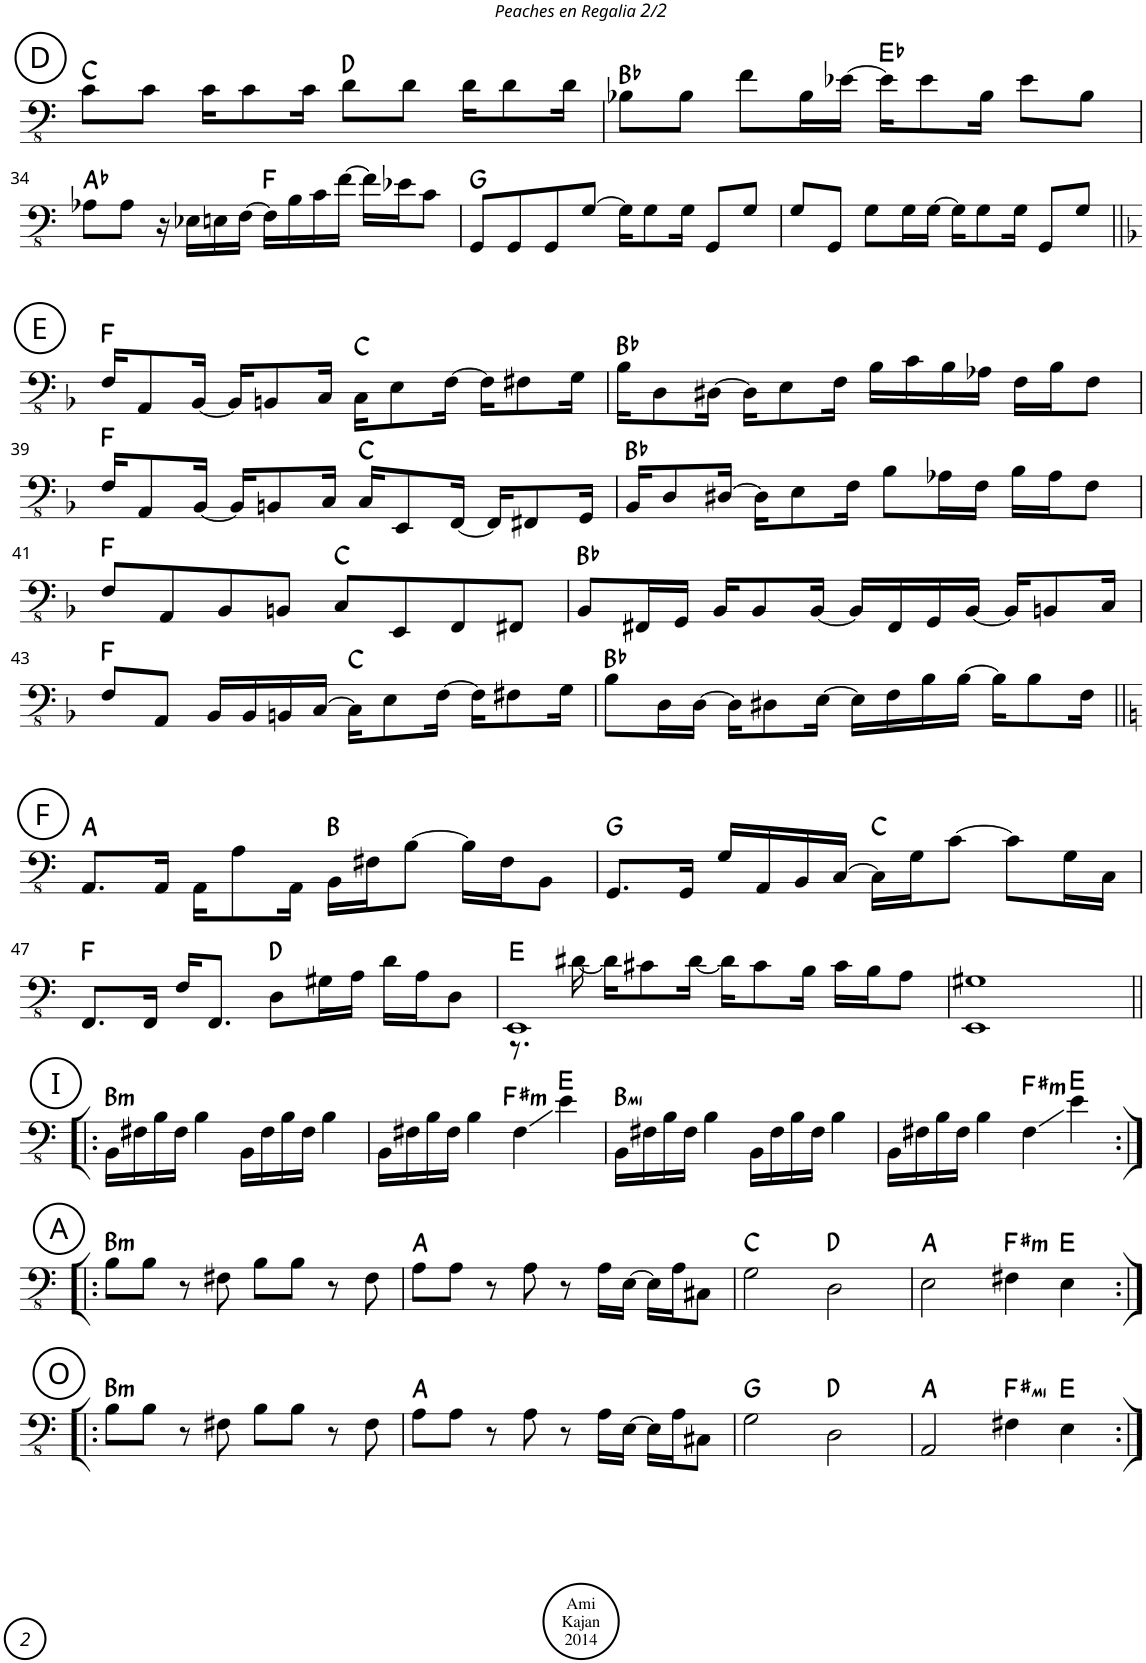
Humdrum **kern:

**kern	**harte
*part1	*part1
*staff1	*
*I"Fretless Electric Bass	*
!!LO:PB:g=z
*clefFv4	*
*k[]	*
!!LO:REH:place=s1:a:cj:enc=circle:fs=14:t=D
=32	=32
!	!LO:H:kt=N.C.
8C\L	N
8C\J	.
16C\KL	.
8C\	.
16C\Jk	.
!	!LO:H:kt=N.C.
8D\L	N
8D\J	.
16D\KL	.
8D\	.
16D\Jk	.
=33	=33
!	!LO:H:kt=N.C.
8BB-X\L	N
8BB-\J	.
8F\L	.
16BB-\L	.
[16E-X\JJ	.
!	!LO:H:kt=N.C.
16E-\KL]	N
8E-\	.
16BB-\Jk	.
8E-\L	.
8BB-\J	.
!!LO:LB:g=z
=34	=34
!	!LO:H:kt=N.C.
8AA-X\L	N
8AA-\J	.
16r	.
16EE-X\LL	.
16EEn\	.
[16FF\JJ	.
!	!LO:H:kt=N.C.
16FF\LL]	N
16BB\	.
16C\	.
[16F\JJ	.
16F\LL]	.
16E-X\J	.
8C\J	.
=35	=35
!	!LO:H:kt=N.C.
8GGG/L	N
8GGG/	.
8GGG/	.
[8GG/J	.
16GG\KL]	.
8GG\	.
16GG\Jk	.
8GGG/L	.
8GG/J	.
=36	=36
8GG/L	.
8GGG/J	.
8GG\L	.
16GG\L	.
[16GG\JJ	.
16GG\KL]	.
8GG\	.
16GG\Jk	.
8GGG/L	.
8GG/J	.
!!LO:LB:g=z
!!LO:REH:place=s1:a:cj:enc=circle:fs=14:t=E
=37||	=37||
*k[b-]	*
!	!LO:H:kt=N.C.
16FF/KL	N
8AAA/	.
[16BBB-/Jk	.
16BBB-/KL]	.
8BBBn/	.
16CC/Jk	.
!	!LO:H:kt=N.C.
16CC\KL	N
8EE\	.
[16FF\Jk	.
16FF\KL]	.
8FF#X\	.
16GG\Jk	.
=38	=38
!	!LO:H:kt=N.C.
16BB-\KL	N
8DD\	.
[16DD#X\Jk	.
16DD#\KL]	.
8EE\	.
16FF\Jk	.
16BB-\LL	.
16C\	.
16BB-\	.
16AA-X\JJ	.
16FF\LL	.
16BB-\J	.
8FF\J	.
!!LO:LB:g=z
=39	=39
!	!LO:H:kt=N.C.
16FF/KL	N
8AAA/	.
[16BBB-/Jk	.
16BBB-/KL]	.
8BBBn/	.
16CC/Jk	.
!	!LO:H:kt=N.C.
16CC/KL	N
8EEE/	.
[16FFF/Jk	.
16FFF/KL]	.
8FFF#X/	.
16GGG/Jk	.
=40	=40
!	!LO:H:kt=N.C.
16BBB-/KL	N
8DD/	.
[16DD#X/Jk	.
16DD#\KL]	.
8EE\	.
16FF\Jk	.
8BB-\L	.
16AA-X\L	.
16FF\JJ	.
16BB-\LL	.
16AA-\J	.
8FF\J	.
!!LO:LB:g=z
=41	=41
!	!LO:H:kt=N.C.
8FF/L	N
8AAA/	.
8BBB-/	.
8BBBn/J	.
!	!LO:H:kt=N.C.
8CC/L	N
8EEE/	.
8FFF/	.
8FFF#X/J	.
=42	=42
!	!LO:H:kt=N.C.
8BBB-/L	N
16FFF#X/L	.
16GGG/JJ	.
16BBB-/KL	.
8BBB-/	.
[16BBB-/Jk	.
16BBB-/LL]	.
16FFF#/	.
16GGG/	.
[16BBB-/JJ	.
16BBB-/KL]	.
8BBBn/	.
16CC/Jk	.
!!LO:LB:g=z
=43	=43
!	!LO:H:kt=N.C.
8FF/L	N
8AAA/J	.
16BBB-/LL	.
16BBB-/	.
16BBBn/	.
[16CC/JJ	.
!	!LO:H:kt=N.C.
16CC\KL]	N
8EE\	.
[16FF\Jk	.
16FF\KL]	.
8FF#X\	.
16GG\Jk	.
=44	=44
!	!LO:H:kt=N.C.
8BB-\L	N
16DD\L	.
[16DD\JJ	.
16DD\KL]	.
8DD#X\	.
[16EE\Jk	.
16EE\LL]	.
16FF\	.
16BB-\	.
[16BB-\JJ	.
16BB-\KL]	.
8BB-\	.
16FF\Jk	.
!!LO:LB:g=z
!!LO:REH:place=s1:a:cj:enc=circle:fs=14:t=F
=45||	=45||
*k[]	*
!	!LO:H:kt=N.C.
8.AAA/L	N
16AAA/Jk	.
16AAA\KL	.
8AA\	.
16AAA\Jk	.
!	!LO:H:kt=N.C.
16BBB\LL	N
16FF#X\J	.
[8BB\J	.
16BB\LL]	.
16FF#\J	.
8BBB\J	.
=46	=46
!	!LO:H:kt=N.C.
8.GGG/L	N
16GGG/Jk	.
16GG/LL	.
16AAA/	.
16BBB/	.
[16CC/JJ	.
!	!LO:H:kt=N.C.
16CC\LL]	N
16GG\J	.
[8C\J	.
8C\L]	.
16GG\L	.
16CC\JJ	.
!!LO:LB:g=z
=47	=47
!	!LO:H:kt=N.C.
8.FFF/L	N
16FFF/Jk	.
16FF/KL	.
8.FFF/J	.
!	!LO:H:kt=N.C.
8DD\L	N
16GG#X\L	.
16AA\JJ	.
16D\LL	.
16AA\J	.
8DD\J	.
=48	=48
*^	*
!	!	!LO:H:kt=N.C.
1EEE	8.r	N
.	[16D#X\	.
.	16D#\KL]	.
.	8C#X\	.
.	[16D#\Jk	.
.	16D#\KL]	.
.	8C#\	.
.	16BB\Jk	.
.	16C#\LL	.
.	16BB\J	.
.	8AA\J	.
*v	*v	*
=49	=49
1EEE 1GG#X	.
!!LO:LB:g=z
!!LO:REH:place=s1:a:cj:enc=circle:fs=14:t=I
=50!|:	=50!|:
!	!LO:H:kt=m
16BBB\LL	B:min
16FF#X\	.
16BB\	.
16FF#\JJ	.
4BB\	.
16BBB\LL	.
16FF#\	.
16BB\	.
16FF#\JJ	.
4BB\	.
=51	=51
16BBB\LL	.
16FF#X\	.
16BB\	.
16FF#\JJ	.
4BB\	.
!	!LO:H:kt=m
4FF#\	F#:min
!	!LO:H:kt=N.C.
4E\	N
=52	=52
!	!LO:H:kt=mi
16BBB\LL	B:min
16FF#X\	.
16BB\	.
16FF#\JJ	.
4BB\	.
16BBB\LL	.
16FF#\	.
16BB\	.
16FF#\JJ	.
4BB\	.
=53	=53
16BBB\LL	.
16FF#X\	.
16BB\	.
16FF#\JJ	.
4BB\	.
!	!LO:H:kt=m
4FF#\	F#:min
!	!LO:H:kt=N.C.
4E\	N
!!LO:LB:g=z
!!LO:REH:place=s1:a:cj:enc=circle:fs=14:t=A
=54:|!|:	=54:|!|:
!	!LO:H:kt=m
8BB\L	B:min
8BB\J	.
8r	.
8FF#X\	.
8BB\L	.
8BB\J	.
8r	.
8FF#\	.
=55	=55
!	!LO:H:kt=N.C.
8AA\L	N
8AA\J	.
8r	.
8AA\	.
8r	.
16AA\LL	.
[16EE\JJ	.
16EE\LL]	.
16AA\J	.
8CC#X\J	.
=56	=56
!	!LO:H:kt=N.C.
2GG\	N
!	!LO:H:kt=N.C.
2DD\	N
=57	=57
!	!LO:H:kt=N.C.
2EE\	N
!	!LO:H:kt=m
4FF#X\	F#:min
!	!LO:H:kt=N.C.
4EE\	N
!!LO:LB:g=z
!!LO:REH:place=s1:a:cj:enc=circle:fs=14:t=O
=58:|!|:	=58:|!|:
!	!LO:H:kt=m
8BB\L	B:min
8BB\J	.
8r	.
8FF#X\	.
8BB\L	.
8BB\J	.
8r	.
8FF#\	.
=59	=59
!	!LO:H:kt=N.C.
8AA\L	N
8AA\J	.
8r	.
8AA\	.
8r	.
16AA\LL	.
[16EE\JJ	.
16EE\LL]	.
16AA\J	.
8CC#X\J	.
=60	=60
!	!LO:H:kt=N.C.
2GG\	N
!	!LO:H:kt=N.C.
2DD\	N
=61	=61
!	!LO:H:kt=N.C.
2AAA/	N
!	!LO:H:kt=mi
4FF#X\	F#:min
!	!LO:H:kt=N.C.
4EE\	N
=:|!	=:|!
*-	*-
